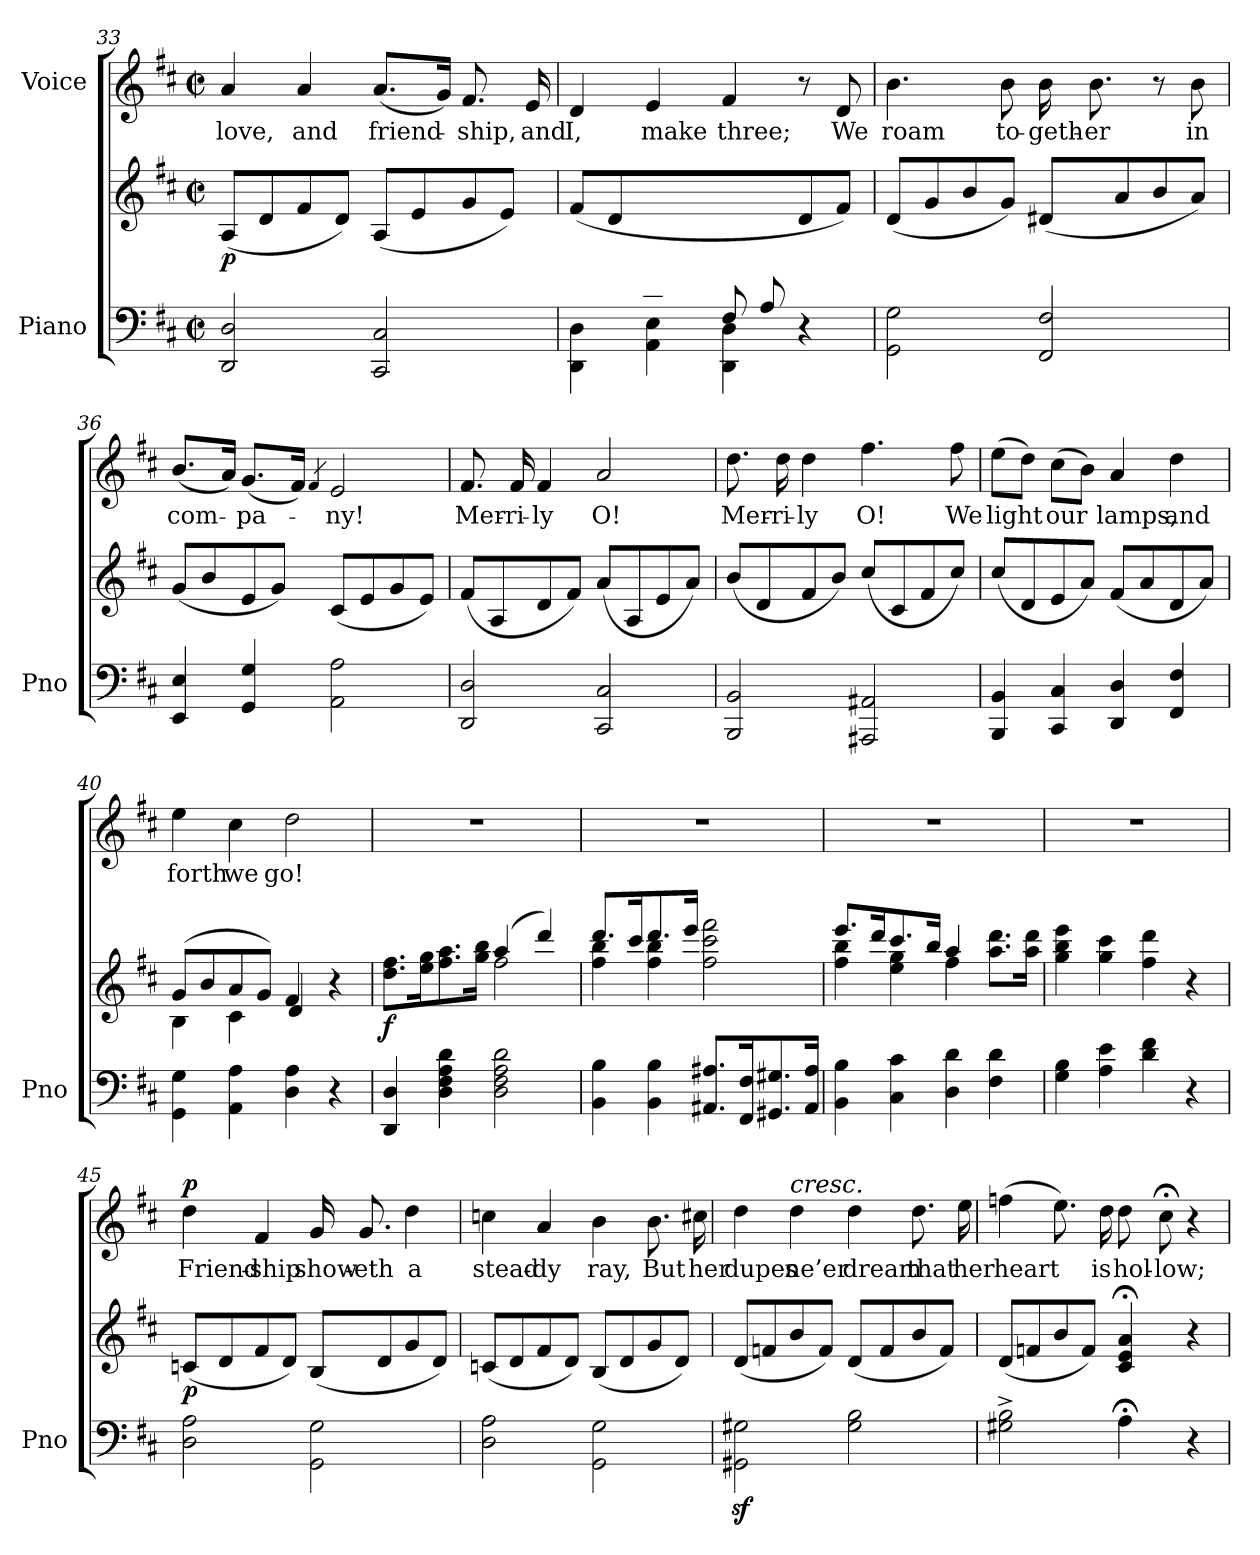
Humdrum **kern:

**kern	**kern	**dynam	**kern	**text	**dynam
*part2	*part2	*part2	*part1	*part1	*part1
*staff3	*staff2	*staff2/3	*staff1	*staff1	*staff1
*I"Piano	*	*	*I"Voice	*	*
*I'Pno	*	*	*	*	*
*clefF4	*clefG2	*	*clefG2	*	*
*k[f#c#]	*k[f#c#]	*	*k[f#c#]	*	*
*M2/2	*M2/2	*	*M2/2	*	*
*met(c|)	*met(c|)	*	*met(c|)	*	*
=33	=33	=33	=33	=33	=33
!	!	!LO:DY:b	!	!	!
2DD/ 2D/	(8A/L	p	4a/	love,	.
.	8d/	.	.	.	.
.	8f#/	.	4a/	and	.
.	8d/J)	.	.	.	.
2CC#/ 2C#/	(8A/L	.	(8.a/L	friend-	.
.	8e/	.	.	.	.
.	.	.	16g/Jk)	.	.
.	8g/	.	8.f#/	-ship,	.
.	8e/J)	.	.	.	.
.	.	.	16e/	and	.
=34	=34	=34	=34	=34	=34
*^	*	*	*	*	*
4ryy	4DD\ 4D\	(8f#/L	.	4d/	I,	.
.	.	8d/	.	.	.	.
8c#/	4AA\ 4E\	2ryy	.	4e/	make	.
8A/J)	.	.	.	.	.	.
(8F#/L	4DD\ 4D\	.	.	4f#/	three;	.
8A/	.	.	.	.	.	.
4ryy	4r	8d\	.	8r	.	.
.	.	8f#\J)	.	8d/	We	.
*v	*v	*	*	*	*	*
=35	=35	=35	=35	=35	=35
2GG\ 2G\	(8d/L	.	4.b\	roam	.
.	8g/	.	.	.	.
.	8b/	.	.	.	.
.	8g/J)	.	8b\	to-	.
2FF#/ 2F#/	(8d#X/L	.	16b\	-geth-	.
.	.	.	8.b\	-er	.
.	8a/	.	.	.	.
.	8b/	.	8r	.	.
.	8a/J)	.	8b\	in	.
=36	=36	=36	=36	=36	=36
4EE/ 4E/	(8g/L	.	(8.b/L	com-	.
.	8b/	.	.	.	.
.	.	.	16a/Jk)	.	.
4GG/ 4G/	8e/	.	(8.g/L	-pa-	.
.	8g/J)	.	.	.	.
.	.	.	16f#/Jk)	.	.
.	.	.	4qf#/	.	.
2AA\ 2A\	(8c#/L	.	2e/	-ny!	.
.	8e/	.	.	.	.
.	8g/	.	.	.	.
.	8e/J)	.	.	.	.
=37	=37	=37	=37	=37	=37
2DD/ 2D/	(8f#/L	.	8.f#/	Mer-	.
.	8A/	.	.	.	.
.	.	.	16f#/	-ri-	.
.	8d/	.	4f#/	-ly	.
.	8f#/J)	.	.	.	.
2CC#/ 2C#/	(8a/L	.	2a/	O!	.
.	8A/	.	.	.	.
.	8e/	.	.	.	.
.	8a/J)	.	.	.	.
=38	=38	=38	=38	=38	=38
2BBB/ 2BB/	(8b/L	.	8.dd\	Mer-	.
.	8d/	.	.	.	.
.	.	.	16dd\	-ri-	.
.	8f#/	.	4dd\	-ly	.
.	8b/J)	.	.	.	.
2AAA#X/ 2AA#X/	(8cc#/L	.	4.ff#\	O!	.
.	8c#/	.	.	.	.
.	8f#/	.	.	.	.
.	8cc#/J)	.	8ff#\	We	.
=39	=39	=39	=39	=39	=39
4BBB/ 4BB/	(8cc#/L	.	(8ee\L	light	.
.	8d/	.	8dd\J)	.	.
4CC#/ 4C#/	8e/	.	(8cc#\L	our	.
.	8a/J)	.	8b\J)	.	.
4DD/ 4D/	(8f#/L	.	4a/	lamps,	.
.	8a/	.	.	.	.
4FF#/ 4F#/	8d/	.	4dd\	and	.
.	8a/J)	.	.	.	.
=40	=40	=40	=40	=40	=40
*	*^	*	*	*	*
4GG\ 4G\	(8g/L	4B\	.	4ee\	forth	.
.	8b/	.	.	.	.	.
4AA\ 4A\	8a/	4c#\	.	4cc#\	we	.
.	8g/J)	.	.	.	.	.
4D\ 4A\	4f#/	4d/	.	2dd\	go!	.
4r	4r	4ryy	.	.	.	.
=41	=41	=41	=41	=41	=41	=41
!	!	!	!LO:DY:b	!	!	!
4DD/ 4D/	8.dd\ 8.ff#\L	2ryy	f	1r	.	.
.	16ee\ 16gg\K	.	.	.	.	.
4D\ 4F#\ 4A\ 4d\	8.ff#\ 8.aa\	.	.	.	.	.
.	16gg\ 16bb\Jk	.	.	.	.	.
2D\ 2F#\ 2A\ 2d\	(4aa/	2ff#\	.	.	.	.
.	4ddd/)	.	.	.	.	.
=42	=42	=42	=42	=42	=42	=42
4BB\ 4B\	8.ddd/L	4ff#\ 4bb\	.	1r	.	.
.	16ccc#/K	.	.	.	.	.
4BB\ 4B\	8.ddd/	4ff#\ 4bb\	.	.	.	.
.	16eee/Jk	.	.	.	.	.
8.AA#X/ 8.A#X/L	2ff#\ 2ccc#\ 2fff#\	2ryy	.	.	.	.
16FF#/ 16F#/K	.	.	.	.	.	.
8.GG#X/ 8.G#X/	.	.	.	.	.	.
16AA#/ 16A#/Jk	.	.	.	.	.	.
=43	=43	=43	=43	=43	=43	=43
4BB\ 4B\	8.eee/L	4ff#\ 4bb\	.	1r	.	.
.	16ddd/K	.	.	.	.	.
4C#\ 4c#\	8.ccc#/	4ee\ 4gg\	.	.	.	.
.	16bb/Jk	.	.	.	.	.
4D\ 4d\	4aa/	4ff#\	.	.	.	.
4F#\ 4d\	8.aa\ 8.ddd\L	4ryy	.	.	.	.
.	16aa\ 16ddd\Jk	.	.	.	.	.
*	*v	*v	*	*	*	*
=44	=44	=44	=44	=44	=44
4G\ 4B\	4gg\ 4bb\ 4eee\	.	1r	.	.
4A\ 4e\	4gg\ 4ccc#\	.	.	.	.
4d\ 4f#\	4ff#\ 4ddd\	.	.	.	.
4r	4r	.	.	.	.
=45	=45	=45	=45	=45	=45
!	!	!LO:DY:b	!	!	!LO:DY:a
2D\ 2A\	(8cn/L	p	4dd\	Friend-	p
.	8d/	.	.	.	.
.	8f#/	.	4f#/	-ship	.
.	8d/J)	.	.	.	.
2GG\ 2G\	(8B/L	.	16g/	show-	.
.	.	.	8.g/	-eth	.
.	8d/	.	.	.	.
.	8g/	.	4dd\	a	.
.	8d/J)	.	.	.	.
=46	=46	=46	=46	=46	=46
2D\ 2A\	(8cn/L	.	4ccn\	stead-	.
.	8d/	.	.	.	.
.	8f#/	.	4a/	-dy	.
.	8d/J)	.	.	.	.
2GG\ 2G\	(8B/L	.	4b\	ray,	.
.	8d/	.	.	.	.
.	8g/	.	8.b\	But	.
.	8d/J)	.	.	.	.
.	.	.	16cc#X\	her	.
=47	=47	=47	=47	=47	=47
2GG#X\z< 2G#X\z<	(8d/L	.	4dd\	dupes	.
.	8fn/	.	.	.	.
!	!	!	!LO:TX:a:i:t=cresc.	!	!
.	8b/	.	4dd\	ne’er	.
.	8f/J)	.	.	.	.
2G#\ 2B\	(8d/L	.	4dd\	dream	.
.	8f/	.	.	.	.
.	8b/	.	8.dd\	that	.
.	8f/J)	.	.	.	.
.	.	.	16ee\	her	.
=48	=48	=48	=48	=48	=48
2G#X\^< 2B\^<	(8d/L	.	(4ffn\	heart	.
.	8fn/	.	.	.	.
.	8b/	.	8.ee\)	.	.
.	8f/J)	.	.	.	.
.	.	.	16dd\	is	.
4A;<\	4c#/;< 4e/;< 4a/;<	.	8dd\	hol-	.
.	.	.	8cc#;<\	-low;	.
4r	4r	.	4r	.	.
=	=	=	=	=	=
*-	*-	*-	*-	*-	*-
